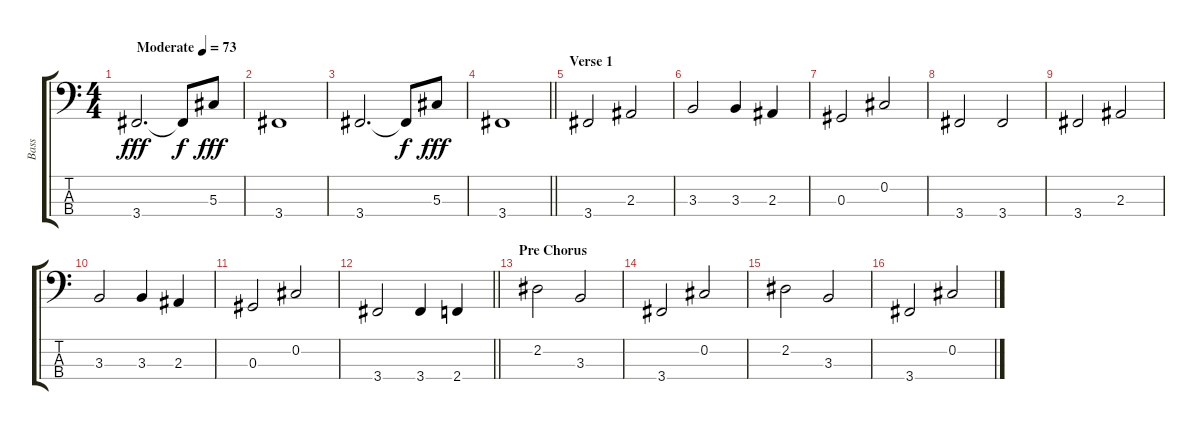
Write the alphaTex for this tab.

\track ("Bass" "Bass") {instrument electricbassfinger}
\staff {score tabs}
\tuning (Gb2 Db2 Ab1 Eb1) {hide}
\ts (4 4)
\tempo (73 "Moderate")
\clef f4
\ks c
3.4.2{d dy fff instrument electricbassfinger} 3.4{t}.8{dy f} 5.3.8{dy fff} |
3.4.1 |
3.4.2{d} 3.4{t}.8{dy f} 5.3.8{dy fff} |
\barLineRight lightlight
3.4.1 |
\section ("" "Verse 1")
3.4.2 2.3.2 |
3.3.2 3.3.4 2.3.4 |
0.3.2 0.2.2 |
3.4.2 3.4.2 |
3.4.2 2.3.2 |
3.3.2 3.3.4 2.3.4 |
0.3.2 0.2.2 |
\barLineRight lightlight
3.4.2 3.4.4 2.4.4 |
\section ("" "Pre Chorus")
2.2.2 3.3.2 |
3.4.2 0.2.2 |
2.2.2 3.3.2 |
3.4.2 0.2.2
